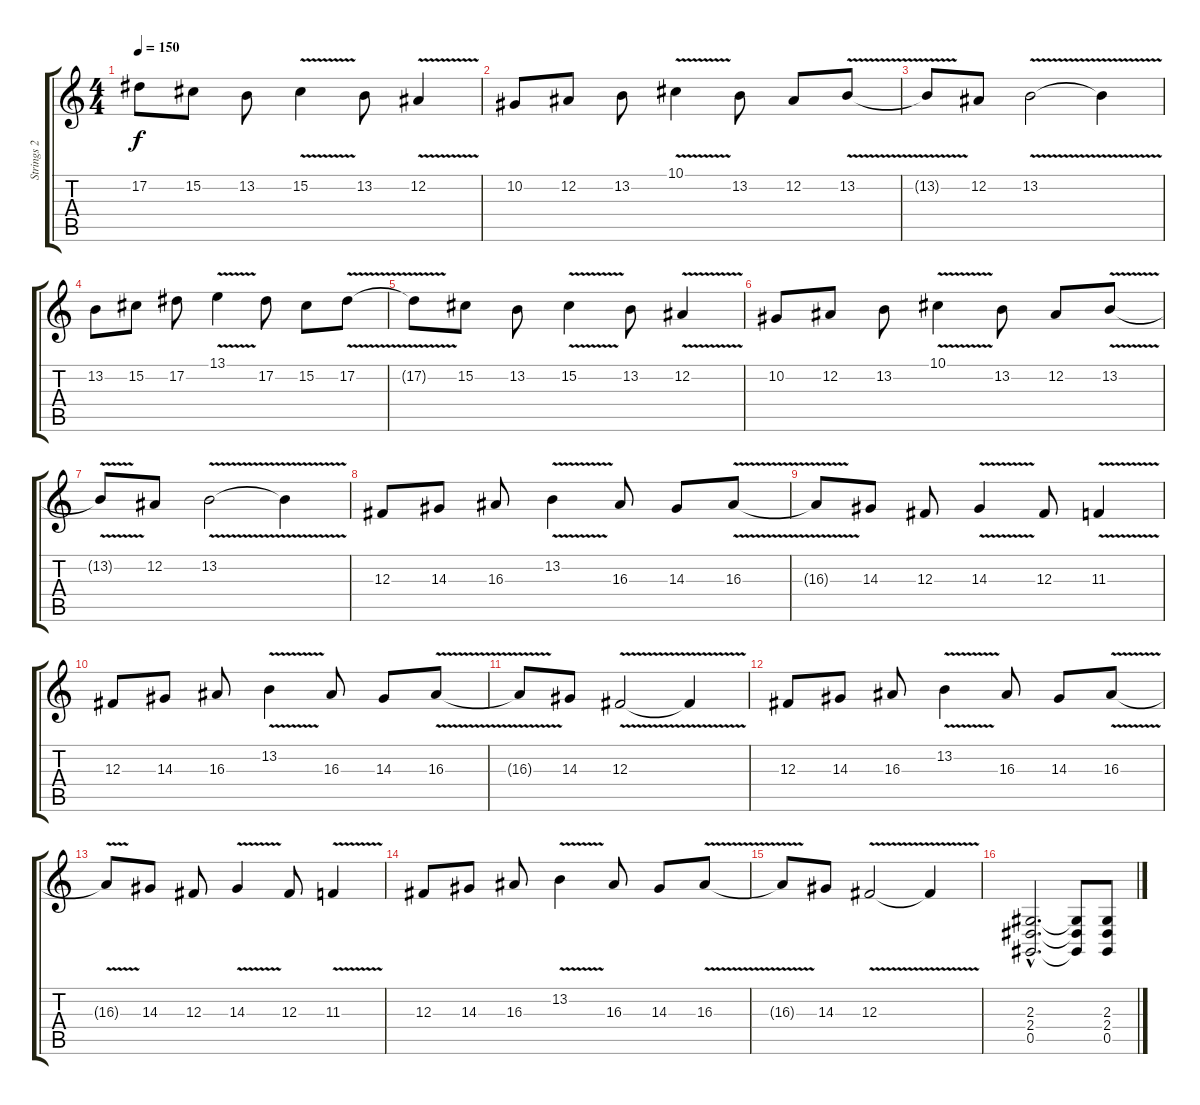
\track ("Strings 2" "Strings 2") {instrument stringensemble1}
\staff {score tabs}
\tuning (Eb4 Bb3 Gb3 Db3 Ab2 Eb2) {hide}
\ts (4 4)
\tempo 150
\clef g2
\ks c
17.2{t}.8{dy f} 15.2.8 13.2.8 15.2{v}.4 13.2.8 12.2{v}.4 |
10.2.8 12.2.8 13.2.8 10.1{v}.4 13.2.8 12.2.8 13.2{v}.8 |
13.2{t}.8 12.2.8 13.2{v}.2 13.2{t}.4 |
13.2.8 15.2.8 17.2.8 13.1{v}.4 17.2.8 15.2.8 17.2{v}.8 |
17.2{t}.8 15.2.8 13.2.8 15.2{v}.4 13.2.8 12.2{v}.4 |
10.2.8 12.2.8 13.2.8 10.1{v}.4 13.2.8 12.2.8 13.2{v}.8 |
13.2{t}.8 12.2.8 13.2{v}.2 13.2{t}.4 |
12.3.8 14.3.8 16.3.8 13.2{v}.4 16.3.8 14.3.8 16.3{v}.8 |
16.3{t}.8 14.3.8 12.3.8 14.3{v}.4 12.3.8 11.3{v}.4 |
12.3.8 14.3.8 16.3.8 13.2{v}.4 16.3.8 14.3.8 16.3{v}.8 |
16.3{t}.8 14.3.8 12.3{v}.2 12.3{t}.4 |
12.3.8 14.3.8 16.3.8 13.2{v}.4 16.3.8 14.3.8 16.3{v}.8 |
16.3{t}.8 14.3.8 12.3.8 14.3{v}.4 12.3.8 11.3{v}.4 |
12.3.8 14.3.8 16.3.8 13.2{v}.4 16.3.8 14.3.8 16.3{v}.8 |
16.3{t}.8 14.3.8 12.3{v}.2 12.3{t}.4 |
(2.3{hac} 2.4{hac} 0.5{hac}).2{d volume 16 balance 14 instrument stringensemble1} (2.3{t} 2.4{t} 0.5{t}).8 (2.3 2.4 0.5).8
